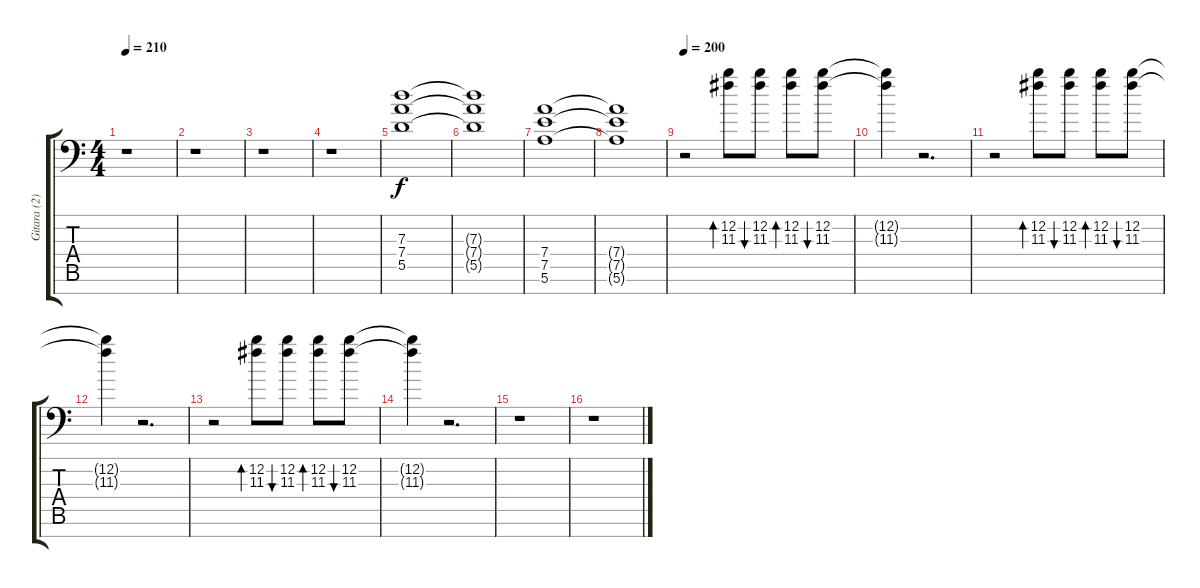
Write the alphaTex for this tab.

\track ("Gitara (2)" "Gitara (2)") {instrument distortionguitar}
\staff {score tabs}
\tuning (E4 B3 G3 D3 A2 E2 C-1) {hide}
\ts (4 4)
\tempo 210
\clef f4
\ks c
r.1{dy f} |
r.1 |
r.1 |
r.1 |
(7.3 7.4 5.5).1 |
(7.3{t} 7.4{t} 5.5{t}).1 |
(7.4 7.5 5.6).1 |
(7.4{t} 7.5{t} 5.6{t}).1 |
\tempo 200
r.2 (12.2 11.3).8{bd 480} (12.2 11.3).8{bu 480} (12.2 11.3).8{bd 480} (12.2 11.3).8{bu 480} |
(12.2{t} 11.3{t}).4 r.2{d} |
r.2 (12.2 11.3).8{bd 480} (12.2 11.3).8{bu 480} (12.2 11.3).8{bd 480} (12.2 11.3).8{bu 480} |
(12.2{t} 11.3{t}).4 r.2{d} |
r.2 (12.2 11.3).8{bd 480} (12.2 11.3).8{bu 480} (12.2 11.3).8{bd 480} (12.2 11.3).8{bu 480} |
(12.2{t} 11.3{t}).4 r.2{d} |
r.1 |
r.1
